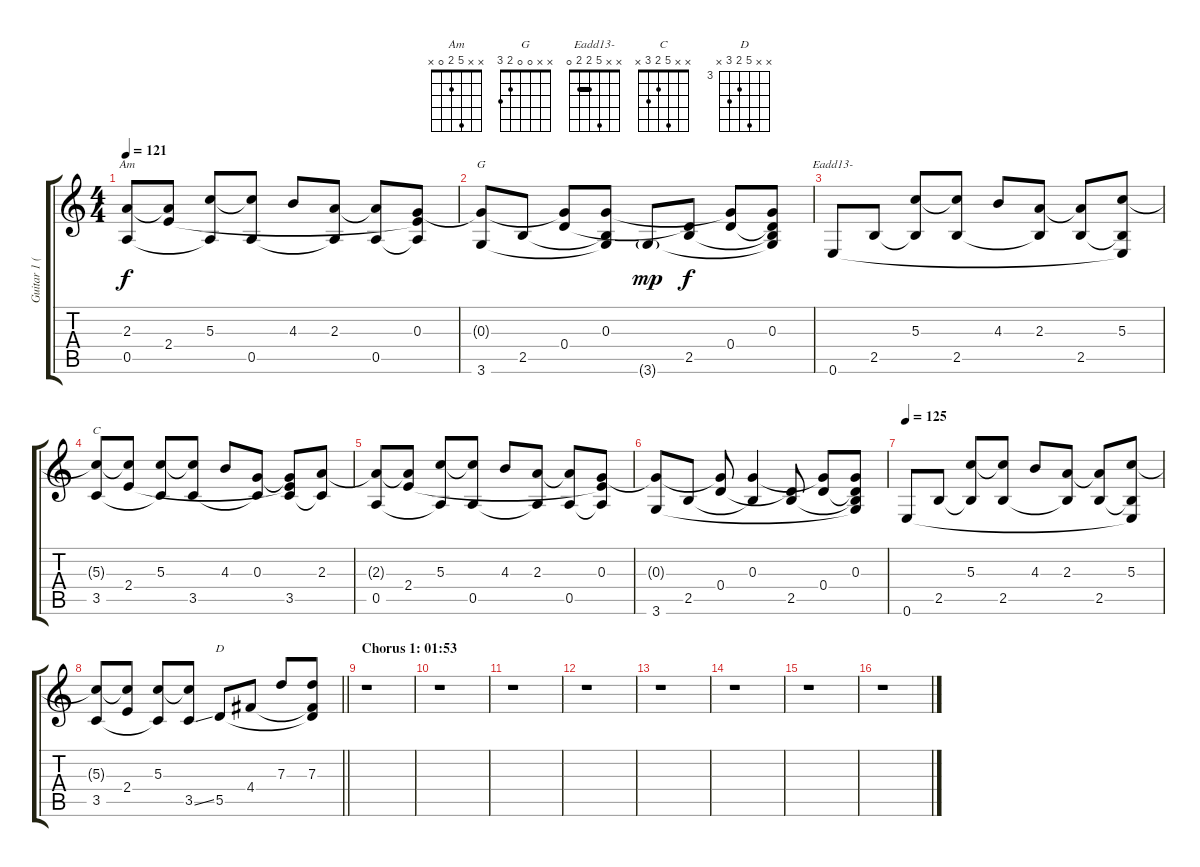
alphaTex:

\track ("Guitar 1 (Clean)" "Guitar 1 (") {instrument electricguitarjazz}
\staff {score tabs}
\tuning (E4 B3 G3 D3 A2 E2) {hide}
\chord ("Am" x x 5 2 0 x) {barre 2}
\chord ("G" x x 0 0 2 3)
\chord ("Eadd13-" x x 5 2 2 0) {barre 2}
\chord ("C" x x 5 2 3 x)
\chord ("D" x x 7 4 5 x) {firstfret 3}
\ts (4 4)
\tempo 121
\clef g2
\ks c
(2.3{t} 0.5).8{ch "Am" dy f} (2.3{t} 2.4).8 (5.3 0.5{t}).8 (5.3{t} 0.5).8 4.3.8 (2.3 0.5{t}).8 (2.3{t} 0.5).8 (0.3 2.4{t} 0.5{t}).8 |
(0.3{t} 3.6).8{ch "G"} 2.5.8 (0.3{t} 0.4).8 (0.3 2.5{t} 3.6{t}).8 3.6{g}.8{dy mp} (0.4{t} 2.5).8{dy f} (0.3{t} 0.4).8 (0.3 0.4{t} 2.5{t} 3.6{t}).8 |
0.6.8{ch "Eadd13-"} 2.5.8 (5.3 2.5{t}).8 (5.3{t} 2.5).8 4.3.8 (2.3 2.5{t}).8 (2.3{t} 2.5).8 (5.3 2.5{t} 0.6{t}).8 |
(5.3{t} 3.5).8{ch "C"} (5.3{t} 2.4).8 (5.3 3.5{t}).8 (5.3{t} 3.5).8 4.3.8 (0.3 3.5{t}).8 (0.3{t} 2.4{t} 3.5).8 (2.3 3.5{t}).8 |
(2.3{t} 0.5).8 (2.3{t} 2.4).8 (5.3 0.5{t}).8 (5.3{t} 0.5).8 4.3.8 (2.3 0.5{t}).8 (2.3{t} 0.5).8 (0.3 2.4{t} 0.5{t}).8 |
(0.3{t} 3.6).8 2.5.8 (0.3{t} 0.4).8 (0.3 2.5{t}).4 (0.4{t} 2.5).8 (0.3{t} 0.4).8 (0.3 0.4{t} 2.5{t} 3.6{t}).8 |
\tempo 125
0.6.8 2.5.8 (5.3 2.5{t}).8 (5.3{t} 2.5).8 4.3.8 (2.3 2.5{t}).8 (2.3{t} 2.5).8 (5.3 2.5{t} 0.6{t}).8 |
\barLineRight lightlight
(5.3{t} 3.5).8 (5.3{t} 2.4).8 (5.3 3.5{t}).8 (5.3{t} 3.5{ss}).8 5.5.8{ch "D"} 4.4.8 7.3.8 (7.3 4.4{t} 5.5{t}).8 |
\section ("" "Chorus 1: 01:53")
r.1 |
r.1 |
r.1 |
r.1 |
r.1 |
r.1 |
r.1 |
r.1
